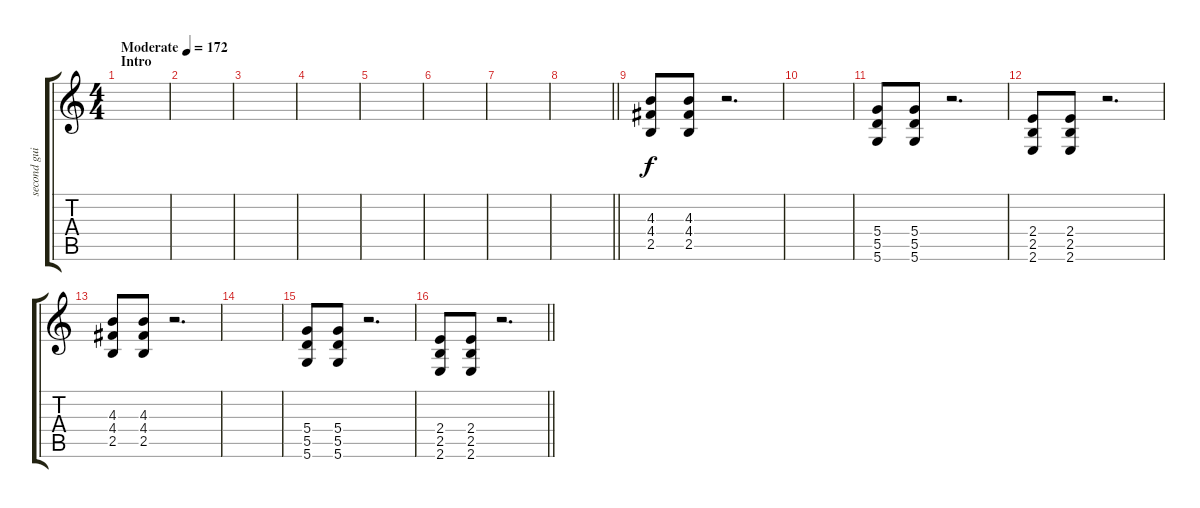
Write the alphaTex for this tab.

\track ("second guitar" "second gui") {instrument overdrivenguitar}
\staff {score tabs}
\tuning (E4 B3 G3 D3 A2 D2) {hide}
\ts (4 4)
\section ("" "Intro")
\tempo (172 "Moderate")
\clef g2
\ks c
|
|
|
|
|
|
|
\barLineRight lightlight
|
\section ("" "")
(4.3 4.4 2.5).8 (4.3 4.4 2.5).8 r.2{d} |
|
(5.4 5.5 5.6).8 (5.4 5.5 5.6).8 r.2{d} |
(2.4 2.5 2.6).8 (2.4 2.5 2.6).8 r.2{d} |
(4.3 4.4 2.5).8 (4.3 4.4 2.5).8 r.2{d} |
|
(5.4 5.5 5.6).8 (5.4 5.5 5.6).8 r.2{d} |
\barLineRight lightlight
(2.4 2.5 2.6).8 (2.4 2.5 2.6).8 r.2{d}
